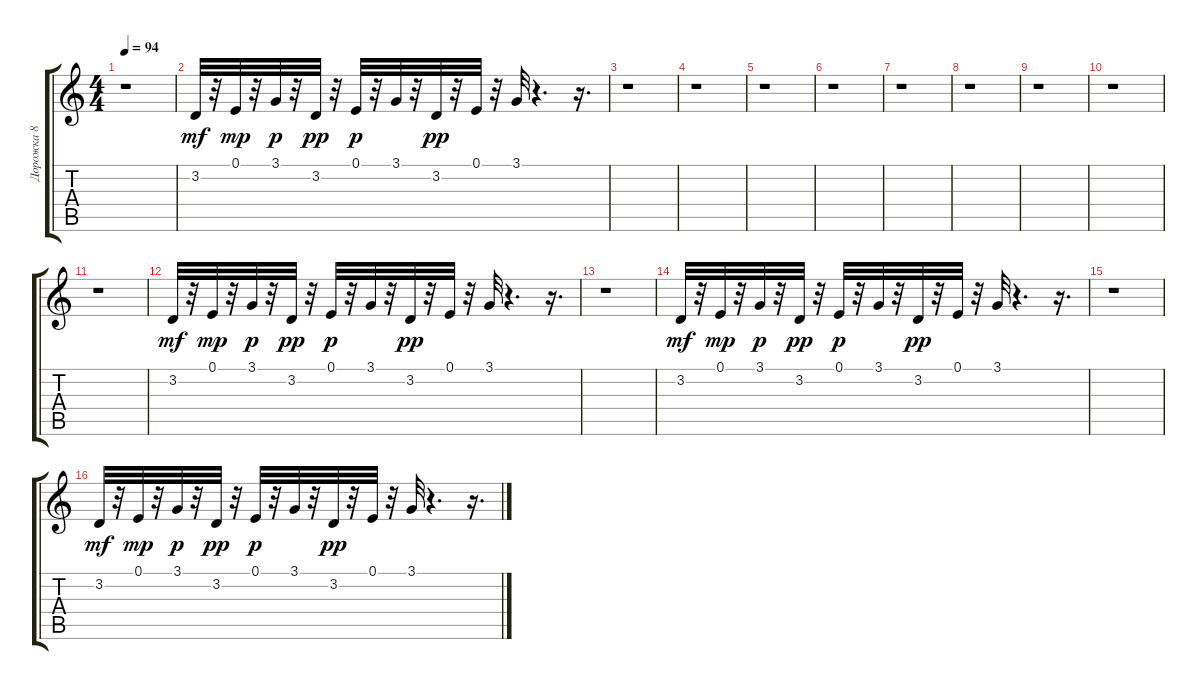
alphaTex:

\track ("Дорожка 8" "Дорожка 8") {instrument lead8bassandlead}
\staff {score tabs}
\tuning (E4 B3 G3 D3 A2 E2) {hide}
\ts (4 4)
\tempo 94
\clef g2
\ks c
r.1{dy pp} |
3.2.32{dy mf} r.32 0.1.32{dy mp} r.32 3.1.32{dy p} r.32 3.2.32{dy pp} r.32 0.1.32{dy p} r.32 3.1.32 r.32 3.2.32{dy pp} r.32 0.1.32 r.32 3.1.32 r.4{d} r.16{d} |
r.1 |
r.1 |
r.1 |
r.1 |
r.1 |
r.1 |
r.1 |
r.1 |
r.1 |
3.2.32{dy mf} r.32 0.1.32{dy mp} r.32 3.1.32{dy p} r.32 3.2.32{dy pp} r.32 0.1.32{dy p} r.32 3.1.32 r.32 3.2.32{dy pp} r.32 0.1.32 r.32 3.1.32 r.4{d} r.16{d} |
r.1 |
3.2.32{dy mf} r.32 0.1.32{dy mp} r.32 3.1.32{dy p} r.32 3.2.32{dy pp} r.32 0.1.32{dy p} r.32 3.1.32 r.32 3.2.32{dy pp} r.32 0.1.32 r.32 3.1.32 r.4{d} r.16{d} |
r.1 |
3.2.32{dy mf} r.32 0.1.32{dy mp} r.32 3.1.32{dy p} r.32 3.2.32{dy pp} r.32 0.1.32{dy p} r.32 3.1.32 r.32 3.2.32{dy pp} r.32 0.1.32 r.32 3.1.32 r.4{d} r.16{d}
